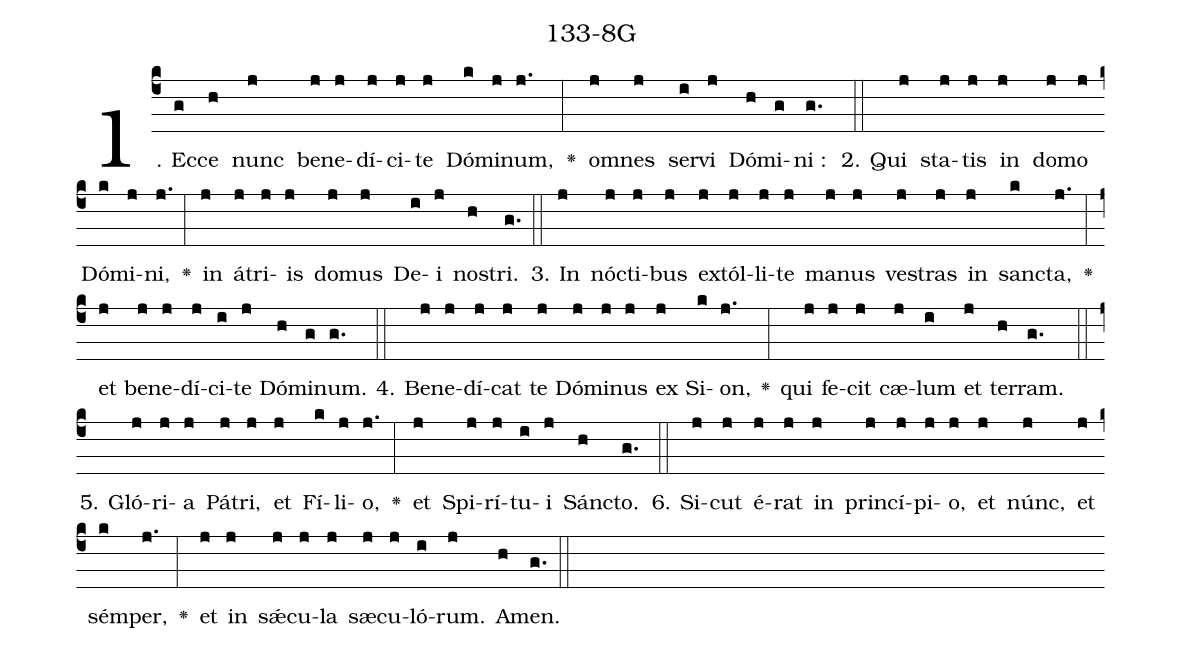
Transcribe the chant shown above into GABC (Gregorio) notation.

name: 133-8G;
%%
(c4)1. Ec(g)ce(h) nunc(j) be(j)ne(j)dí(j)ci(j)te(j) Dó(k)mi(j)num,(j.) <v>\greheightstar</v>(:) om(j)nes(j) ser(i)vi(j) Dó(h)mi(g)ni :(g.) (::)
2. Qui(j) sta(j)tis(j) in(j) do(j)mo(j) Dó(k)mi(j)ni,(j.) <v>\greheightstar</v>(:) in(j) á(j)tri(j)is(j) do(j)mus(j) De(i)i(j) no(h)stri.(g.) (::)
3. In(j) nó(j)cti(j)bus(j) ex(j)tól(j)li(j)te(j) ma(j)nus(j) ve(j)stras(j) in(j) san(k)cta,(j.) <v>\greheightstar</v>(:) et(j) be(j)ne(j)dí(j)ci(i)te(j) Dó(h)mi(g)num.(g.) (::)
4. Be(j)ne(j)dí(j)cat(j) te(j) Dó(j)mi(j)nus(j) ex(j) Si(k)on,(j.) <v>\greheightstar</v>(:) qui(j) fe(j)cit(j) cæ(j)lum(i) et(j) ter(h)ram.(g.) (::)
5. Gló(j)ri(j)a(j) Pá(j)tri,(j) et(j) Fí(k)li(j)o,(j.) <v>\greheightstar</v>(:) et(j) Spi(j)rí(j)tu(i)i(j) Sán(h)cto.(g.) (::)
6. Si(j)cut(j) é(j)rat(j) in(j) prin(j)cí(j)pi(j)o,(j) et(j) núnc,(j) et(j) sém(k)per,(j.) <v>\greheightstar</v>(:) et(j) in(j) sǽ(j)cu(j)la(j) sæ(j)cu(j)ló(i)rum.(j) A(h)men.(g.) (::)
